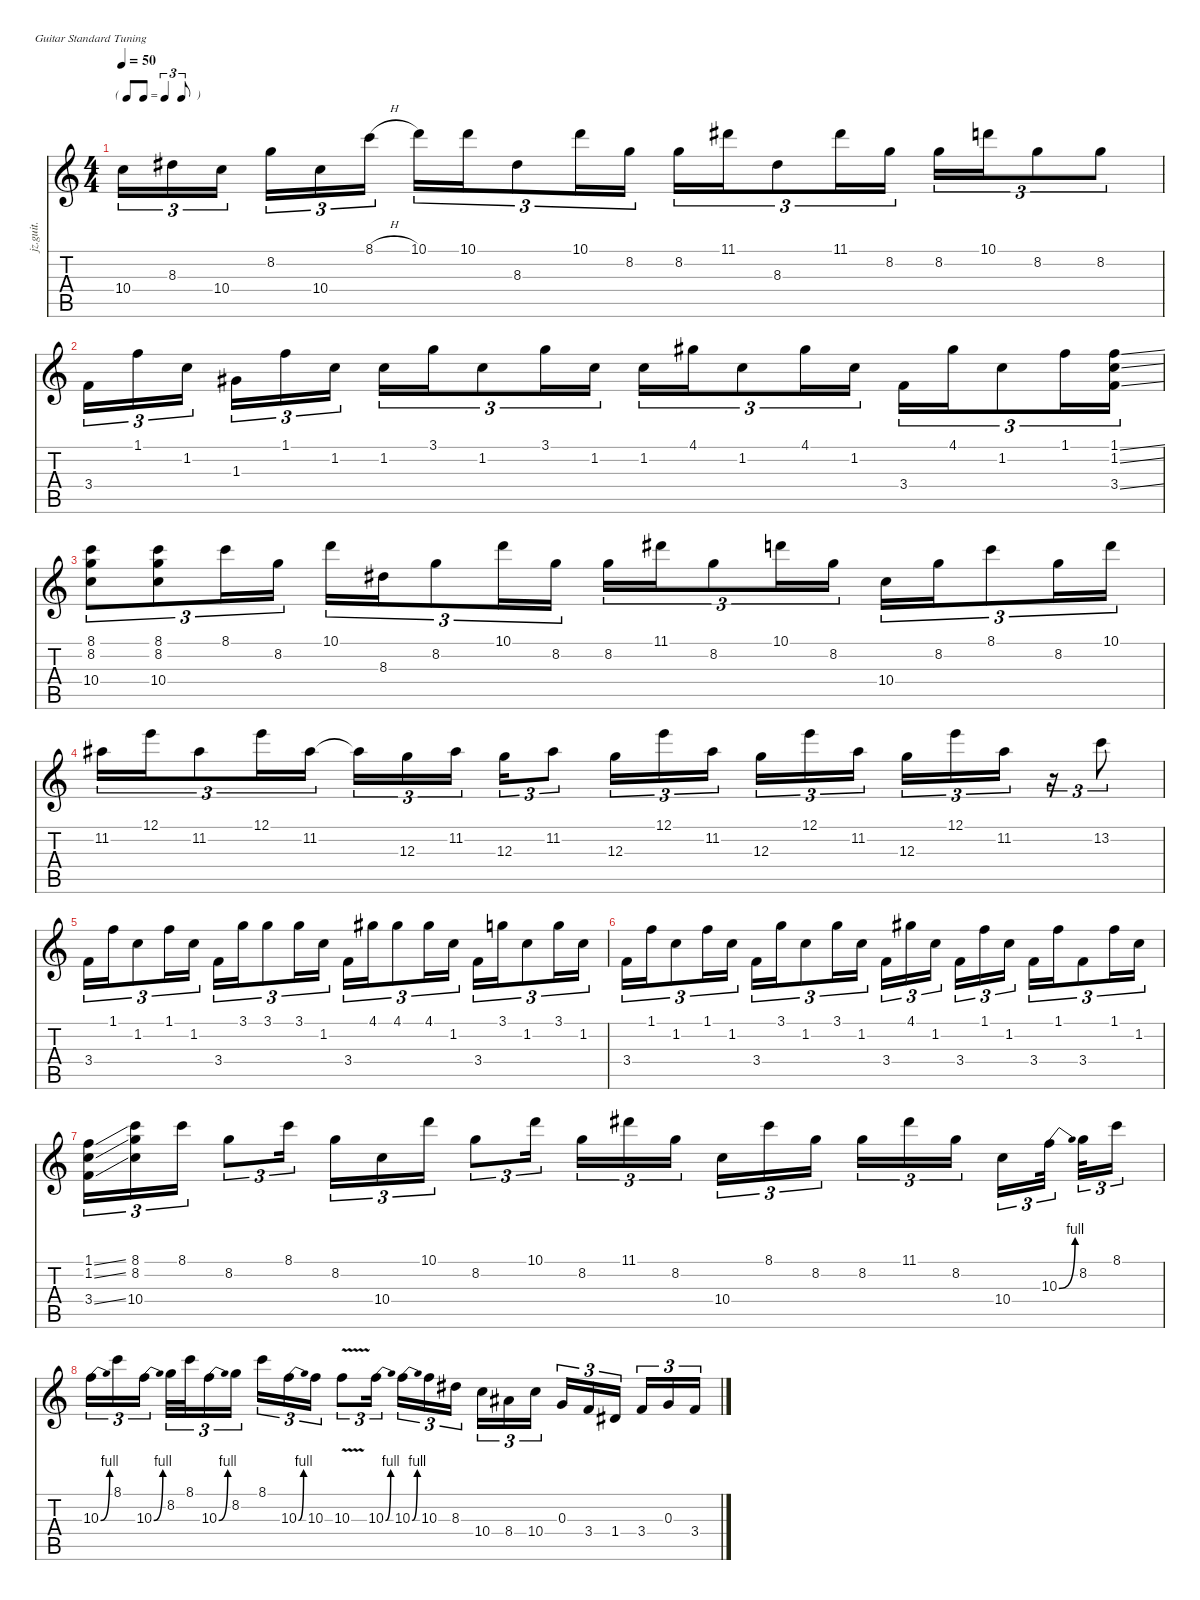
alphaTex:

\defaultSystemsLayout 4
\hideDynamics
\bracketExtendMode nobrackets
\track ("Guitar 1" "jz.guit.") {instrument electricguitarjazz}
\staff {score tabs}
\tuning (E4 B3 G3 D3 A2 E2)
\ts (4 4)
\tf triplet8th
\tempo 50
\clef g2
\ks c
10.4.16{tu (3 2) dy mf beam Down} 8.3{acc #}.16{tu (3 2) beam Down} 10.4.16{tu (3 2) beam Down} 8.2.16{tu (3 2) beam Down} 10.4.16{tu (3 2) beam Down} 8.1{h}.16{tu (3 2) beam Down} 10.1.16{tu (3 2) beam Down} 10.1.16{tu (3 2) beam Down} 8.3{acc #}.8{tu (3 2) beam Down} 10.1.16{tu (3 2) beam Down} 8.2.16{tu (3 2) beam Down} 8.2.16{tu (3 2) beam Down} 11.1{acc #}.16{tu (3 2) beam Down} 8.3{acc #}.8{tu (3 2) beam Down} 11.1{acc #}.16{tu (3 2) beam Down} 8.2.16{tu (3 2) beam Down} 8.2.16{tu (3 2) beam Down} 10.1.16{tu (3 2) beam Down} 8.2.8{tu (3 2) beam Down} 8.2.8{tu (3 2) beam Down} |
3.4.16{tu (3 2) beam Down} 1.1.16{tu (3 2) beam Down} 1.2.16{tu (3 2) beam Down} 1.3{acc #}.16{tu (3 2) beam Down} 1.1.16{tu (3 2) beam Down} 1.2.16{tu (3 2) beam Down} 1.2.16{tu (3 2) beam Down} 3.1.16{tu (3 2) beam Down} 1.2.8{tu (3 2) beam Down} 3.1.16{tu (3 2) beam Down} 1.2.16{tu (3 2) beam Down} 1.2.16{tu (3 2) beam Down} 4.1{acc #}.16{tu (3 2) beam Down} 1.2.8{tu (3 2) beam Down} 4.1{acc #}.16{tu (3 2) beam Down} 1.2.16{tu (3 2) beam Down} 3.4.16{tu (3 2) beam Down} 4.1{acc #}.16{tu (3 2) beam Down} 1.2.8{tu (3 2) beam Down} 1.1.16{tu (3 2) beam Down} (1.1{ss} 1.2{ss} 3.4{ss}).16{tu (3 2) beam Down} |
(8.1 8.2 10.4).8{tu (3 2) beam Down} (8.1 8.2 10.4).8{tu (3 2) beam Down} 8.1.16{tu (3 2) beam Down} 8.2.16{tu (3 2) beam Down} 10.1.16{tu (3 2) beam Down} 8.3{acc #}.16{tu (3 2) beam Down} 8.2.8{tu (3 2) beam Down} 10.1.16{tu (3 2) beam Down} 8.2.16{tu (3 2) beam Down} 8.2.16{tu (3 2) beam Down} 11.1{acc #}.16{tu (3 2) beam Down} 8.2.8{tu (3 2) beam Down} 10.1.16{tu (3 2) beam Down} 8.2.16{tu (3 2) beam Down} 10.4.16{tu (3 2) beam Down} 8.2.16{tu (3 2) beam Down} 8.1.8{tu (3 2) beam Down} 8.2.16{tu (3 2) beam Down} 10.1.16{tu (3 2) beam Down} |
11.2{acc #}.16{tu (3 2) beam Down} 12.1.16{tu (3 2) beam Down} 11.2{acc #}.8{tu (3 2) beam Down} 12.1.16{tu (3 2) beam Down} 11.2{acc #}.16{tu (3 2) beam Down} 11.2{t acc #}.16{tu (3 2) dy f beam Down} 12.3.16{tu (3 2) dy mf beam Down} 11.2{acc #}.16{tu (3 2) beam Down} 12.3.16{tu (3 2) beam Down} 11.2{acc #}.8{tu (3 2) beam Down} 12.3.16{tu (3 2) beam Down} 12.1.16{tu (3 2) beam Down} 11.2{acc #}.16{tu (3 2) beam Down} 12.3.16{tu (3 2) beam Down} 12.1.16{tu (3 2) beam Down} 11.2{acc #}.16{tu (3 2) beam Down} 12.3.16{tu (3 2) beam Down} 12.1.16{tu (3 2) beam Down} 11.2{acc #}.16{tu (3 2) beam Down} r.16{tu (3 2) beam Down} 13.2.8{tu (3 2) beam Down} |
3.4.16{tu (3 2) beam Down} 1.1.16{tu (3 2) beam Down} 1.2.8{tu (3 2) beam Down} 1.1.16{tu (3 2) beam Down} 1.2.16{tu (3 2) beam Down} 3.4.16{tu (3 2) beam Down} 3.1.16{tu (3 2) beam Down} 3.1.8{tu (3 2) beam Down} 3.1.16{tu (3 2) beam Down} 1.2.16{tu (3 2) beam Down} 3.4.16{tu (3 2) beam Down} 4.1{acc #}.16{tu (3 2) beam Down} 4.1{acc #}.8{tu (3 2) beam Down} 4.1{acc #}.16{tu (3 2) beam Down} 1.2.16{tu (3 2) beam Down} 3.4.16{tu (3 2) beam Down} 3.1.16{tu (3 2) beam Down} 1.2.8{tu (3 2) beam Down} 3.1.16{tu (3 2) beam Down} 1.2.16{tu (3 2) beam Down} |
3.4.16{tu (3 2) beam Down} 1.1.16{tu (3 2) beam Down} 1.2.8{tu (3 2) beam Down} 1.1.16{tu (3 2) beam Down} 1.2.16{tu (3 2) beam Down} 3.4.16{tu (3 2) beam Down} 3.1.16{tu (3 2) beam Down} 1.2.8{tu (3 2) beam Down} 3.1.16{tu (3 2) beam Down} 1.2.16{tu (3 2) beam Down} 3.4.16{tu (3 2) beam Down} 4.1{acc #}.16{tu (3 2) beam Down} 1.2.16{tu (3 2) beam Down} 3.4.16{tu (3 2) beam Down} 1.1.16{tu (3 2) beam Down} 1.2.16{tu (3 2) beam Down} 3.4.16{tu (3 2) beam Down} 1.1.16{tu (3 2) beam Down} 3.4.8{tu (3 2) beam Down} 1.1.16{tu (3 2) beam Down} 1.2.16{tu (3 2) beam Down} |
(1.1{ss} 1.2{ss} 3.4{ss}).16{tu (3 2) dy f beam Down} (8.1 8.2 10.4).16{tu (3 2) beam Down} 8.1.16{tu (3 2) dy mf beam Down} 8.2.8{tu (3 2) beam Down} 8.1.16{tu (3 2) beam Down} 8.2.16{tu (3 2) beam Down} 10.4.16{tu (3 2) beam Down} 10.1.16{tu (3 2) beam Down} 8.2.8{tu (3 2) beam Down} 10.1.16{tu (3 2) beam Down} 8.2.16{tu (3 2) beam Down} 11.1{acc #}.16{tu (3 2) beam Down} 8.2.16{tu (3 2) beam Down} 10.4.16{tu (3 2) beam Down} 8.1.16{tu (3 2) beam Down} 8.2.16{tu (3 2) beam Down} 8.2.16{tu (3 2) beam Down} 11.1{acc #}.16{tu (3 2) beam Down} 8.2.16{tu (3 2) beam Down} 10.4.16{tu (3 2) beam Down} 10.3{be (bend 0 0 30 4)}.32{tu (3 2) beam Down} 8.2.32{tu (3 2) beam Down} 8.1.16{tu (3 2) beam Down} |
10.3{be (bend 0 0 30 4)}.16{tu (3 2) beam Down} 8.1.16{tu (3 2) beam Down} 10.3{be (bend 0 0 30 4)}.16{tu (3 2) beam Down} 8.2.32{tu (3 2) beam Down} 8.1.32{tu (3 2) beam Down} 10.3{be (bend 0 0 30 4)}.16{tu (3 2) beam Down} 8.2.16{tu (3 2) beam Down} 8.1.16{tu (3 2) beam Down} 10.3{be (bend 0 0 30 4)}.16{tu (3 2) beam Down} 10.3.16{tu (3 2) beam Down} 10.3{v}.8{tu (3 2) beam Down} 10.3{be (bend 0 0 30 4)}.16{tu (3 2) beam Down} 10.3{be (bend 0 0 30 4)}.16{tu (3 2) beam Down} 10.3.16{tu (3 2) beam Down} 8.3{acc #}.16{tu (3 2) beam Down} 10.4.16{tu (3 2) beam Down} 8.4{acc #}.16{tu (3 2) beam Down} 10.4.16{tu (3 2) beam Down} 0.3.16{tu (3 2) beam Up} 3.4.16{tu (3 2) beam Up} 1.4{acc #}.16{tu (3 2) beam Up} 3.4.16{tu (3 2) beam Up} 0.3.16{tu (3 2) beam Up} 3.4.16{tu (3 2) beam Up}
